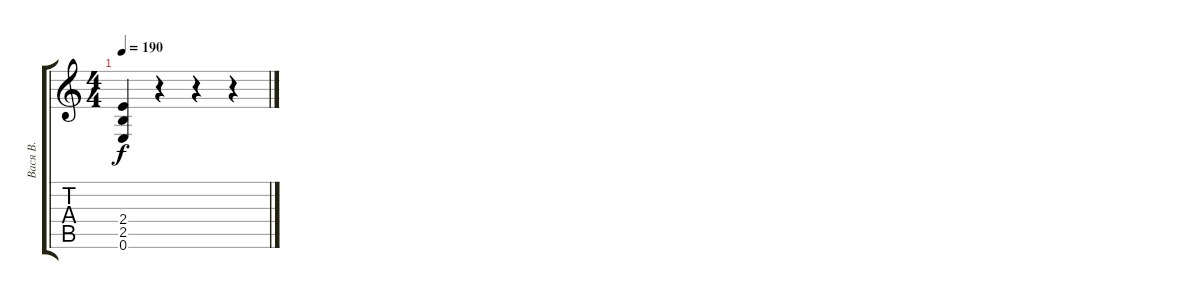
\track ("Вася В." "Вася В.") {instrument distortionguitar}
\staff {score tabs}
\tuning (E4 B3 G3 D3 A2 E2) {hide}
\ts (4 4)
\tempo 190
\clef g2
\ks c
(2.4 2.5 0.6).4{dy f} r.4 r.4 r.4
